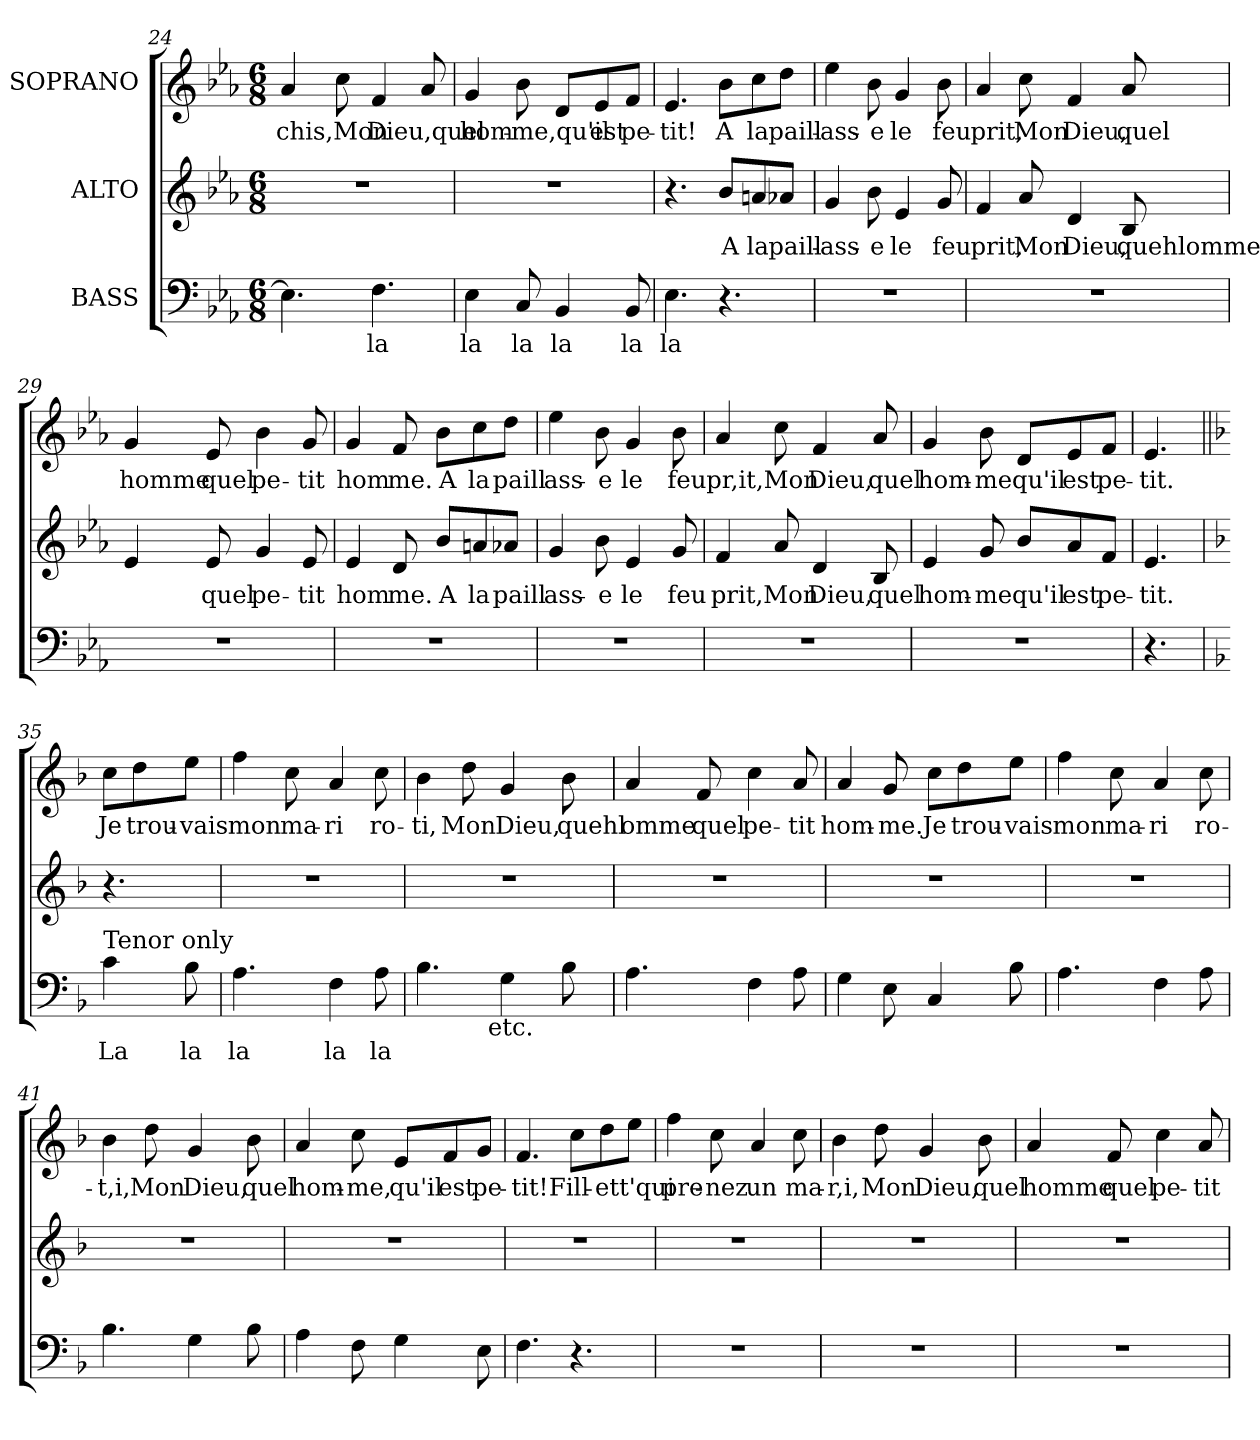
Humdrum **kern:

**kern	**text	**kern	**text	**kern	**text
*part3	*part3	*part2	*part2	*part1	*part1
*staff3	*staff3	*staff2	*staff2	*staff1	*staff1
*I"BASS	*	*I"ALTO	*	*I"SOPRANO	*
*clefF4	*	*clefG2	*	*clefG2	*
*k[b-e-a-]	*	*k[b-e-a-]	*	*k[b-e-a-]	*
*E-:	*	*E-:	*	*E-:	*
*M6/8	*	*M6/8	*	*M6/8	*
=24	=24	=24	=24	=24	=24
!	!	!LO:N:vis=1	!	!	!LO:LY:b
4.E-\]	.	2.r	.	4a-/	chis,Mon
.	.	.	.	8cc\	.
!	!LO:LY:b:cj	!	!	!	!LO:LY:b
4.F\	la	.	.	4f/	Dieu,quel
.	.	.	.	8a-/	.
=25	=25	=25	=25	=25	=25
!	!LO:LY:b:cj	!LO:N:vis=1	!	!	!LO:LY:b
4E-\	la	2.r	.	4g/	hom-
!	!LO:LY:b:cj	!	!	!	!LO:LY:b:cj
8C/	la	.	.	8b-\	-me,qu'il
!	!LO:LY:b:cj	!	!	!	!
4BB-/	la	.	.	8d/L	.
!	!	!	!	!	!LO:LY:b:cj
.	.	.	.	8e-/	est
!	!LO:LY:b:cj	!	!	!	!LO:LY:b:cj
8BB-/	la	.	.	8f/J	pe-
!!LO:LB:g=z
=26	=26	=26	=26	=26	=26
!	!LO:LY:b:cj	!	!	!	!LO:LY:b:rj
4.E-\	la	4.r	.	4.e-/	-tit!
!	!	!	!LO:LY:b:cj	!	!LO:LY:b:cj
4.r	.	8b-/L	A	8b-\L	A
!	!	!	!LO:LY:b:cj	!	!LO:LY:b:cj
.	.	8an/	la	8cc\	la
!	!	!	!LO:LY:b:cj	!	!LO:LY:b:cj
.	.	8a-X/J	paill-	8dd\J	paill-
=27	=27	=27	=27	=27	=27
!LO:N:vis=1	!	!	!LO:LY:b:cj	!	!LO:LY:b:cj
2.r	.	4g/	-ass-	4ee-\	-ass-
!	!	!	!LO:LY:b:cj	!	!LO:LY:b:cj
.	.	8b-\	-e	8b-\	-e
!	!	!	!LO:LY:b:cj	!	!LO:LY:b:cj
.	.	4e-/	le	4g/	le
!	!	!	!LO:LY:b:cj	!	!LO:LY:b:cj
.	.	8g/	feu	8b-\	feu
=28	=28	=28	=28	=28	=28
!LO:N:vis=1	!	!	!LO:LY:b:cj	!	!LO:LY:b:cj
2.r	.	4f/	prit,	4a-/	prit,
!	!	!	!LO:LY:b:cj	!	!LO:LY:b:cj
.	.	8a-/	Mon	8cc\	Mon
!	!	!	!LO:LY:b:cj	!	!LO:LY:b:cj
.	.	4d/	Dieu,	4f/	Dieu,
!	!	!	!LO:LY:b	!	!LO:LY:b:cj
.	.	8B-/	quehlomme,	8a-/	quel
=29	=29	=29	=29	=29	=29
!LO:N:vis=1	!	!	!	!	!LO:LY:b
2.r	.	4e-/	.	4g/	homme
!	!	!	!LO:LY:b:cj	!	!LO:LY:b:cj
.	.	8e-/	quel	8e-/	quel
!	!	!	!LO:LY:b:cj	!	!LO:LY:b:cj
.	.	4g/	pe-	4b-\	pe-
!	!	!	!LO:LY:b:cj	!	!LO:LY:b:cj
.	.	8e-/	-tit	8g/	-tit
=30	=30	=30	=30	=30	=30
!LO:N:vis=1	!	!	!LO:LY:b:cj	!	!LO:LY:b:cj
2.r	.	4e-/	hom	4g/	hom
!	!	!	!LO:LY:b:cj	!	!LO:LY:b:cj
.	.	8d/	me.	8f/	me.
!	!	!	!LO:LY:b:cj	!	!LO:LY:b:cj
.	.	8b-/L	A	8b-\L	A
!	!	!	!LO:LY:b:cj	!	!LO:LY:b:cj
.	.	8an/	la	8cc\	la
!	!	!	!LO:LY:b:cj	!	!LO:LY:b:cj
.	.	8a-X/J	paill	8dd\J	paill
!!LO:LB:g=z
=31	=31	=31	=31	=31	=31
!LO:N:vis=1	!	!	!LO:LY:b:cj	!	!LO:LY:b:cj
2.r	.	4g/	ass-	4ee-\	ass-
!	!	!	!LO:LY:b:cj	!	!LO:LY:b:cj
.	.	8b-\	-e	8b-\	-e
!	!	!	!LO:LY:b:cj	!	!LO:LY:b:cj
.	.	4e-/	le	4g/	le
!	!	!	!LO:LY:b:cj	!	!LO:LY:b:cj
.	.	8g/	feu	8b-\	feu
=32	=32	=32	=32	=32	=32
!LO:N:vis=1	!	!	!LO:LY:b	!	!LO:LY:b
2.r	.	4f/	prit,Mon	4a-/	pr,it,Mon
.	.	8a-/	.	8cc\	.
!	!	!	!LO:LY:b:cj	!	!LO:LY:b:cj
.	.	4d/	Dieu,	4f/	Dieu,
!	!	!	!LO:LY:b:cj	!	!LO:LY:b:cj
.	.	8B-/	quel	8a-/	quel
=33	=33	=33	=33	=33	=33
!LO:N:vis=1	!	!	!LO:LY:b:cj	!	!LO:LY:b:cj
2.r	.	4e-/	hom-	4g/	hom-
!	!	!	!LO:LY:b:rj	!	!LO:LY:b:rj
.	.	8g/	-me	8b-\	-me
!	!	!	!LO:LY:b:cj	!	!LO:LY:b:cj
.	.	8b-/L	qu'il	8d/L	qu'il
!	!	!	!LO:LY:b:cj	!	!LO:LY:b:cj
.	.	8a-/	est	8e-/	est
!	!	!	!LO:LY:b:cj	!	!LO:LY:b:cj
.	.	8f/J	pe-	8f/J	pe-
=34	=34	=34	=34	=34	=34
!	!	!	!LO:LY:b:cj	!	!LO:LY:b:cj
4.r	.	4.e-/	-tit.	4.e-/	-tit.
=35	=35||	=35	=35||	=35||	=35||
*k[b-]	*	*k[b-]	*	*k[b-]	*
*F:	*	*F:	*	*F:	*
!LO:TX:a:t=Tenor only	!	!	!	!	!
!	!LO:LY:b:cj	!	!	!	!LO:LY:b:cj
4c\	La	4.r	.	8cc\L	Je
!	!	!	!	!	!LO:LY:b
.	.	.	.	8dd\	trou-
!	!LO:LY:b:cj	!	!	!	!LO:LY:b:rj
8B-\	la	.	.	8ee\J	-vais
=36	=36	=36	=36	=36	=36
!	!LO:LY:b:cj	!LO:N:vis=1	!	!	!LO:LY:b:cj
4.A\	la	2.r	.	4ff\	mon
!	!	!	!	!	!LO:LY:b:cj
.	.	.	.	8cc\	ma-
!	!LO:LY:b:cj	!	!	!	!LO:LY:b:rj
4F\	la	.	.	4a/	-ri
!	!LO:LY:b:cj	!	!	!	!LO:LY:b:cj
8A\	la	.	.	8cc\	ro-
!!LO:PB:g=z
=37	=37	=37	=37	=37	=37
!LO:TX:b:t=la	!	!	!	!	!
!	!	!LO:N:vis=1	!	!	!LO:LY:b:cj
*^	*	*	*	*	*
4.B-\	4ryy	.	2.r	.	4b-\	-ti,
!	!	!	!	!	!	!LO:LY:b:cj
.	16.ryy	.	.	.	8dd\	Mon
!	!LO:TX:b:t=etc.	!	!	!	!	!
.	4ryy	.	.	.	.	.
!	!	!	!	!	!	!LO:LY:b:cj
4G\	.	.	.	.	4g/	Dieu,
.	8ryy	.	.	.	.	.
!	!	!	!	!	!	!LO:LY:b:cj
8B-\	.	.	.	.	8b-\	quehl
.	32ryy	.	.	.	.	.
=38	=38	=38	=38	=38	=38	=38
!	!	!	!LO:N:vis=1	!	!	!LO:LY:b:cj
*v	*v	*	*	*	*	*
4.A\	.	2.r	.	4a/	omme
!	!	!	!	!	!LO:LY:b:cj
.	.	.	.	8f/	quel
!	!	!	!	!	!LO:LY:b:cj
4F\	.	.	.	4cc\	pe-
!	!	!	!	!	!LO:LY:b:cj
8A\	.	.	.	8a/	-tit
=39	=39	=39	=39	=39	=39
!	!	!LO:N:vis=1	!	!	!LO:LY:b
4G\	.	2.r	.	4a/	hom-
!	!	!	!	!	!LO:LY:b:rj
8E\	.	.	.	8g/	-me.
!	!	!	!	!	!LO:LY:b:cj
4C/	.	.	.	8cc\L	Je
!	!	!	!	!	!LO:LY:b
.	.	.	.	8dd\	trou-
!	!	!	!	!	!LO:LY:b:rj
8B-\	.	.	.	8ee\J	-vais
=40	=40	=40	=40	=40	=40
!	!	!LO:N:vis=1	!	!	!LO:LY:b:cj
4.A\	.	2.r	.	4ff\	mon
!	!	!	!	!	!LO:LY:b:cj
.	.	.	.	8cc\	ma-
!	!	!	!	!	!LO:LY:b:rj
4F\	.	.	.	4a/	-ri
!	!	!	!	!	!LO:LY:b:cj
8A\	.	.	.	8cc\	ro-
=41	=41	=41	=41	=41	=41
!	!	!LO:N:vis=1	!	!	!LO:LY:b:cj
4.B-\	.	2.r	.	4b-\	-t,i,
!	!	!	!	!	!LO:LY:b:cj
.	.	.	.	8dd\	Mon
!	!	!	!	!	!LO:LY:b:cj
4G\	.	.	.	4g/	Dieu,
!	!	!	!	!	!LO:LY:b:cj
8B-\	.	.	.	8b-\	quel
!!LO:LB:g=z
=42	=42	=42	=42	=42	=42
!	!	!LO:N:vis=1	!	!	!LO:LY:b
4A\	.	2.r	.	4a/	hom-
!	!	!	!	!	!LO:LY:b:rj
8F\	.	.	.	8cc\	-me,
!	!	!	!	!	!LO:LY:b:cj
4G\	.	.	.	8e/L	qu'il
!	!	!	!	!	!LO:LY:b:cj
.	.	.	.	8f/	est
!	!	!	!	!	!LO:LY:b:cj
8E\	.	.	.	8g/J	pe-
=43	=43	=43	=43	=43	=43
!	!	!LO:N:vis=1	!	!	!LO:LY:b:rj
4.F\	.	2.r	.	4.f/	-tit!
!	!	!	!	!	!LO:LY:b
4.r	.	.	.	8cc\L	Fill-
!	!	!	!	!	!LO:LY:b:cj
.	.	.	.	8dd\	-ett'qui
.	.	.	.	8ee\J	.
=44	=44	=44	=44	=44	=44
!LO:N:vis=1	!	!LO:N:vis=1	!	!	!LO:LY:b
2.r	.	2.r	.	4ff\	pre-
!	!	!	!	!	!LO:LY:b:rj
.	.	.	.	8cc\	-nez
!	!	!	!	!	!LO:LY:b:cj
.	.	.	.	4a/	un
!	!	!	!	!	!LO:LY:b:cj
.	.	.	.	8cc\	ma-
=45	=45	=45	=45	=45	=45
!LO:N:vis=1	!	!LO:N:vis=1	!	!	!LO:LY:b:cj
2.r	.	2.r	.	4b-\	-r,i,
!	!	!	!	!	!LO:LY:b:cj
.	.	.	.	8dd\	Mon
!	!	!	!	!	!LO:LY:b:cj
.	.	.	.	4g/	Dieu,
!	!	!	!	!	!LO:LY:b:cj
.	.	.	.	8b-\	quel
=46	=46	=46	=46	=46	=46
!LO:N:vis=1	!	!LO:N:vis=1	!	!	!LO:LY:b
2.r	.	2.r	.	4a/	homme
!	!	!	!	!	!LO:LY:b:cj
.	.	.	.	8f/	quel
!	!	!	!	!	!LO:LY:b:cj
.	.	.	.	4cc\	pe-
!	!	!	!	!	!LO:LY:b:cj
.	.	.	.	8a/	-tit
=	=	=	=	=	=
*-	*-	*-	*-	*-	*-
